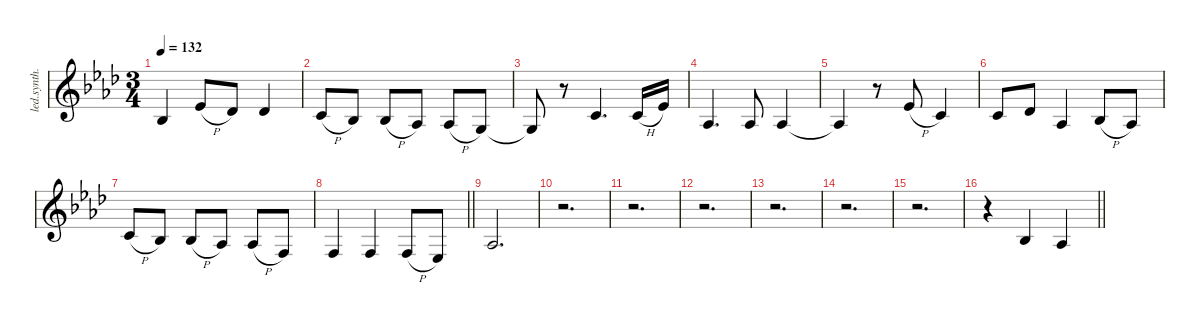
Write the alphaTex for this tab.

\defaultSystemsLayout 4
\hideDynamics
\bracketExtendMode nobrackets
\otherSystemsTrackNameOrientation horizontal
\track ("Matthews - Vocals" "led.synth.") {instrument lead2sawtooth}
\staff {score}
\tuning (E4 B3 G3 D3 A2 E2)
\ts (3 4)
\tempo 132
\clef g2
\ks ab
3.3{acc b}.4{dy f beam Up} 4.2{h acc b}.8{beam Up} 2.2{acc b}.8{beam Up} 2.2{acc b}.4{beam Up} |
5.3{h acc forcenatural}.8{beam Up} 3.3{acc b}.8{beam Up} 3.3{h acc b}.8{beam Up} 1.3{acc b}.8{beam Up} 1.3{h acc b}.8{beam Up} 0.3{acc forcenatural}.8{beam Up} |
0.3{t acc forcenatural}.8{beam Up} r.8{beam Up} 1.2{acc forcenatural}.4{d beam Up} 1.2{h acc forcenatural}.16{beam Up} 4.2{acc b}.16{beam Up} |
1.3{acc b}.4{d beam Up} 1.3{acc b}.8{beam Up} 1.3{acc b}.4{beam Up} |
1.3{t acc b}.4{beam Up} r.8{beam Up} 4.2{h acc b}.8{beam Up} 1.2{acc forcenatural}.4{beam Up} |
1.2{acc forcenatural}.8{beam Up} 2.2{acc b}.8{beam Up} 1.3{acc b}.4{beam Up} 3.3{h acc b}.8{beam Up} 1.3{acc b}.8{beam Up} |
5.3{h acc forcenatural}.8{beam Up} 3.3{acc b}.8{beam Up} 3.3{h acc b}.8{beam Up} 1.3{acc b}.8{beam Up} 6.4{h acc b}.8{beam Up} 3.4{acc forcenatural}.8{beam Up} |
\barLineRight lightlight
3.4{acc forcenatural}.4{beam Up} 3.4{acc forcenatural}.4{beam Up} 3.4{h acc forcenatural}.8{beam Up} 1.4{acc b}.8{beam Up} |
1.3{acc b}.2{d beam Up} |
r.2{d beam Down} |
r.2{d beam Down} |
r.2{d beam Down} |
r.2{d beam Down} |
r.2{d beam Down} |
r.2{d beam Down} |
\barLineRight lightlight
r.4{beam Down} 3.3{acc b}.4{beam Up} 1.3{acc b}.4{beam Up}
